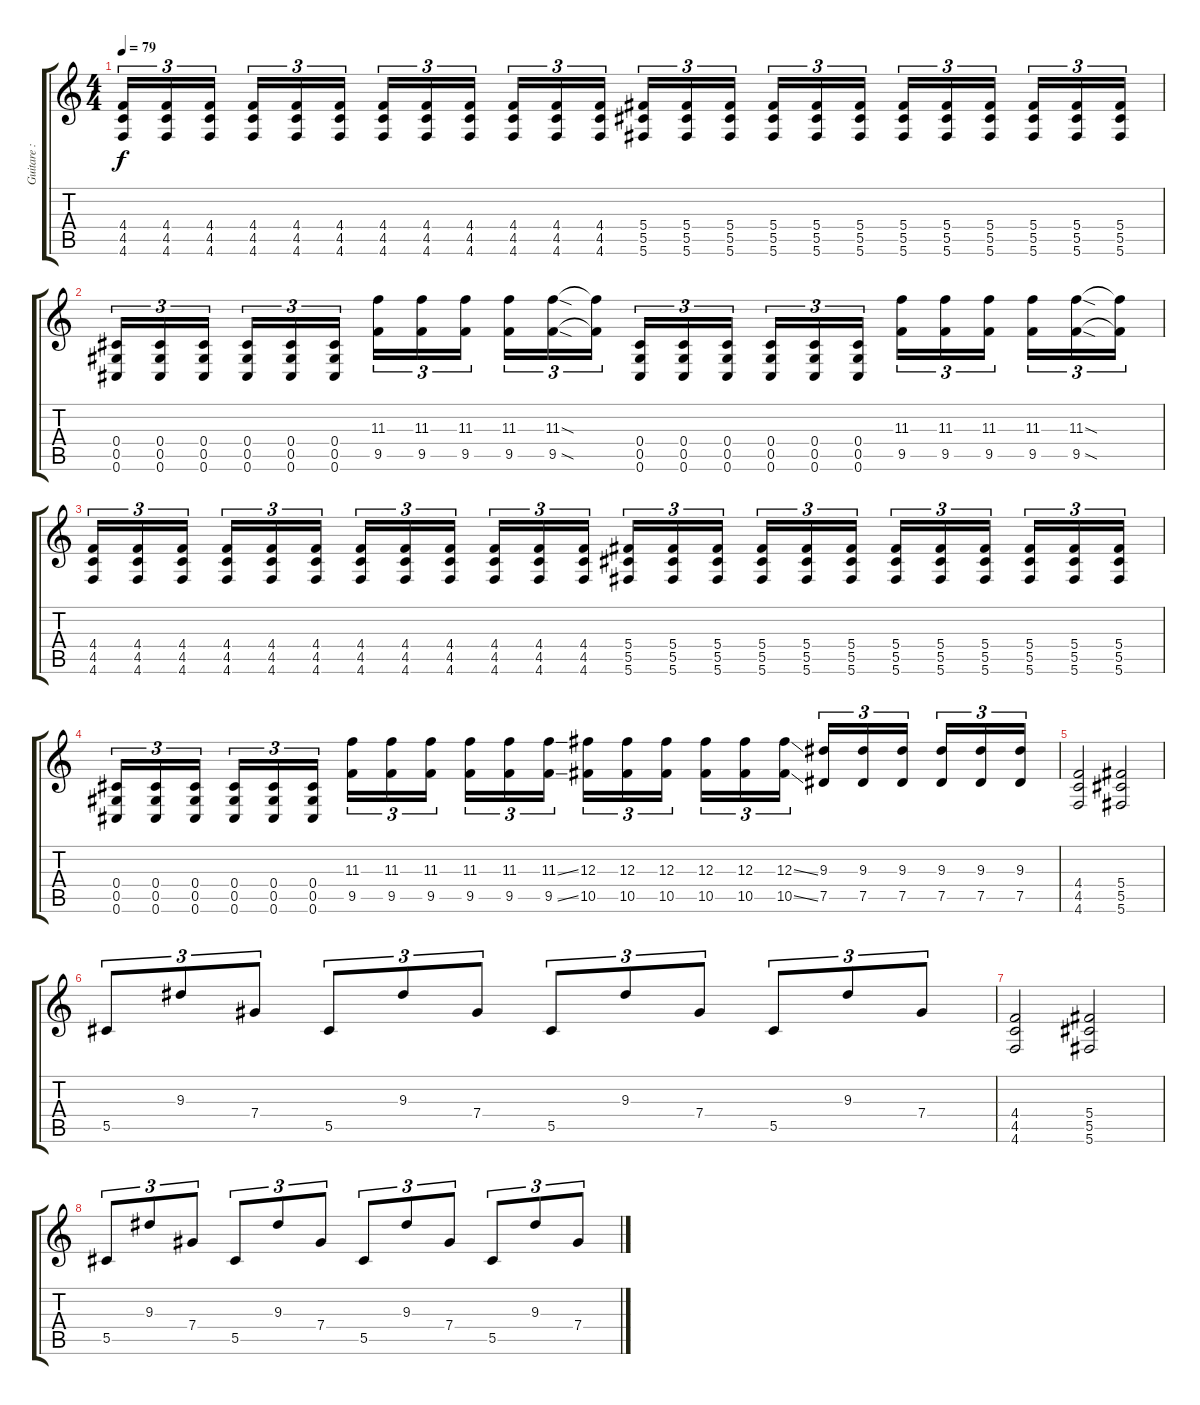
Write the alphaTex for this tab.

\track ("Guitare : Deuxieme Riff  " "Guitare : ") {instrument overdrivenguitar}
\staff {score tabs}
\tuning (Eb4 Bb3 Gb3 Db3 Ab2 Db2) {hide}
\ts (4 4)
\tempo 79
\clef g2
\ks c
(4.4 4.5 4.6).16{tu (3 2) dy f} (4.4 4.5 4.6).16{tu (3 2)} (4.4 4.5 4.6).16{tu (3 2)} (4.4 4.5 4.6).16{tu (3 2)} (4.4 4.5 4.6).16{tu (3 2)} (4.4 4.5 4.6).16{tu (3 2)} (4.4 4.5 4.6).16{tu (3 2)} (4.4 4.5 4.6).16{tu (3 2)} (4.4 4.5 4.6).16{tu (3 2)} (4.4 4.5 4.6).16{tu (3 2)} (4.4 4.5 4.6).16{tu (3 2)} (4.4 4.5 4.6).16{tu (3 2)} (5.4 5.5 5.6).16{tu (3 2)} (5.4 5.5 5.6).16{tu (3 2)} (5.4 5.5 5.6).16{tu (3 2)} (5.4 5.5 5.6).16{tu (3 2)} (5.4 5.5 5.6).16{tu (3 2)} (5.4 5.5 5.6).16{tu (3 2)} (5.4 5.5 5.6).16{tu (3 2)} (5.4 5.5 5.6).16{tu (3 2)} (5.4 5.5 5.6).16{tu (3 2)} (5.4 5.5 5.6).16{tu (3 2)} (5.4 5.5 5.6).16{tu (3 2)} (5.4 5.5 5.6).16{tu (3 2)} |
(0.4 0.5 0.6).16{tu (3 2)} (0.4 0.5 0.6).16{tu (3 2)} (0.4 0.5 0.6).16{tu (3 2)} (0.4 0.5 0.6).16{tu (3 2)} (0.4 0.5 0.6).16{tu (3 2)} (0.4 0.5 0.6).16{tu (3 2)} (11.3 9.5).16{tu (3 2)} (11.3 9.5).16{tu (3 2)} (11.3 9.5).16{tu (3 2)} (11.3 9.5).16{tu (3 2)} (11.3{sod} 9.5{sod}).16{tu (3 2)} (11.3{t} 9.5{t}).16{tu (3 2)} (0.4 0.5 0.6).16{tu (3 2)} (0.4 0.5 0.6).16{tu (3 2)} (0.4 0.5 0.6).16{tu (3 2)} (0.4 0.5 0.6).16{tu (3 2)} (0.4 0.5 0.6).16{tu (3 2)} (0.4 0.5 0.6).16{tu (3 2)} (11.3 9.5).16{tu (3 2)} (11.3 9.5).16{tu (3 2)} (11.3 9.5).16{tu (3 2)} (11.3 9.5).16{tu (3 2)} (11.3{sod} 9.5{sod}).16{tu (3 2)} (11.3{t} 9.5{t}).16{tu (3 2)} |
(4.4 4.5 4.6).16{tu (3 2)} (4.4 4.5 4.6).16{tu (3 2)} (4.4 4.5 4.6).16{tu (3 2)} (4.4 4.5 4.6).16{tu (3 2)} (4.4 4.5 4.6).16{tu (3 2)} (4.4 4.5 4.6).16{tu (3 2)} (4.4 4.5 4.6).16{tu (3 2)} (4.4 4.5 4.6).16{tu (3 2)} (4.4 4.5 4.6).16{tu (3 2)} (4.4 4.5 4.6).16{tu (3 2)} (4.4 4.5 4.6).16{tu (3 2)} (4.4 4.5 4.6).16{tu (3 2)} (5.4 5.5 5.6).16{tu (3 2)} (5.4 5.5 5.6).16{tu (3 2)} (5.4 5.5 5.6).16{tu (3 2)} (5.4 5.5 5.6).16{tu (3 2)} (5.4 5.5 5.6).16{tu (3 2)} (5.4 5.5 5.6).16{tu (3 2)} (5.4 5.5 5.6).16{tu (3 2)} (5.4 5.5 5.6).16{tu (3 2)} (5.4 5.5 5.6).16{tu (3 2)} (5.4 5.5 5.6).16{tu (3 2)} (5.4 5.5 5.6).16{tu (3 2)} (5.4 5.5 5.6).16{tu (3 2)} |
(0.4 0.5 0.6).16{tu (3 2)} (0.4 0.5 0.6).16{tu (3 2)} (0.4 0.5 0.6).16{tu (3 2)} (0.4 0.5 0.6).16{tu (3 2)} (0.4 0.5 0.6).16{tu (3 2)} (0.4 0.5 0.6).16{tu (3 2)} (11.3 9.5).16{tu (3 2)} (11.3 9.5).16{tu (3 2)} (11.3 9.5).16{tu (3 2)} (11.3 9.5).16{tu (3 2)} (11.3 9.5).16{tu (3 2)} (11.3{ss} 9.5{ss}).16{tu (3 2)} (12.3 10.5).16{tu (3 2)} (12.3 10.5).16{tu (3 2)} (12.3 10.5).16{tu (3 2)} (12.3 10.5).16{tu (3 2)} (12.3 10.5).16{tu (3 2)} (12.3{ss} 10.5{ss}).16{tu (3 2)} (9.3 7.5).16{tu (3 2)} (9.3 7.5).16{tu (3 2)} (9.3 7.5).16{tu (3 2)} (9.3 7.5).16{tu (3 2)} (9.3 7.5).16{tu (3 2)} (9.3 7.5).16{tu (3 2)} |
(4.4 4.5 4.6).2 (5.4 5.5 5.6).2 |
5.5.8{tu (3 2)} 9.3.8{tu (3 2)} 7.4.8{tu (3 2)} 5.5.8{tu (3 2)} 9.3.8{tu (3 2)} 7.4.8{tu (3 2)} 5.5.8{tu (3 2)} 9.3.8{tu (3 2)} 7.4.8{tu (3 2)} 5.5.8{tu (3 2)} 9.3.8{tu (3 2)} 7.4.8{tu (3 2)} |
(4.4 4.5 4.6).2 (5.4 5.5 5.6).2 |
5.5.8{tu (3 2)} 9.3.8{tu (3 2)} 7.4.8{tu (3 2)} 5.5.8{tu (3 2)} 9.3.8{tu (3 2)} 7.4.8{tu (3 2)} 5.5.8{tu (3 2)} 9.3.8{tu (3 2)} 7.4.8{tu (3 2)} 5.5.8{tu (3 2)} 9.3.8{tu (3 2)} 7.4.8{tu (3 2)}
